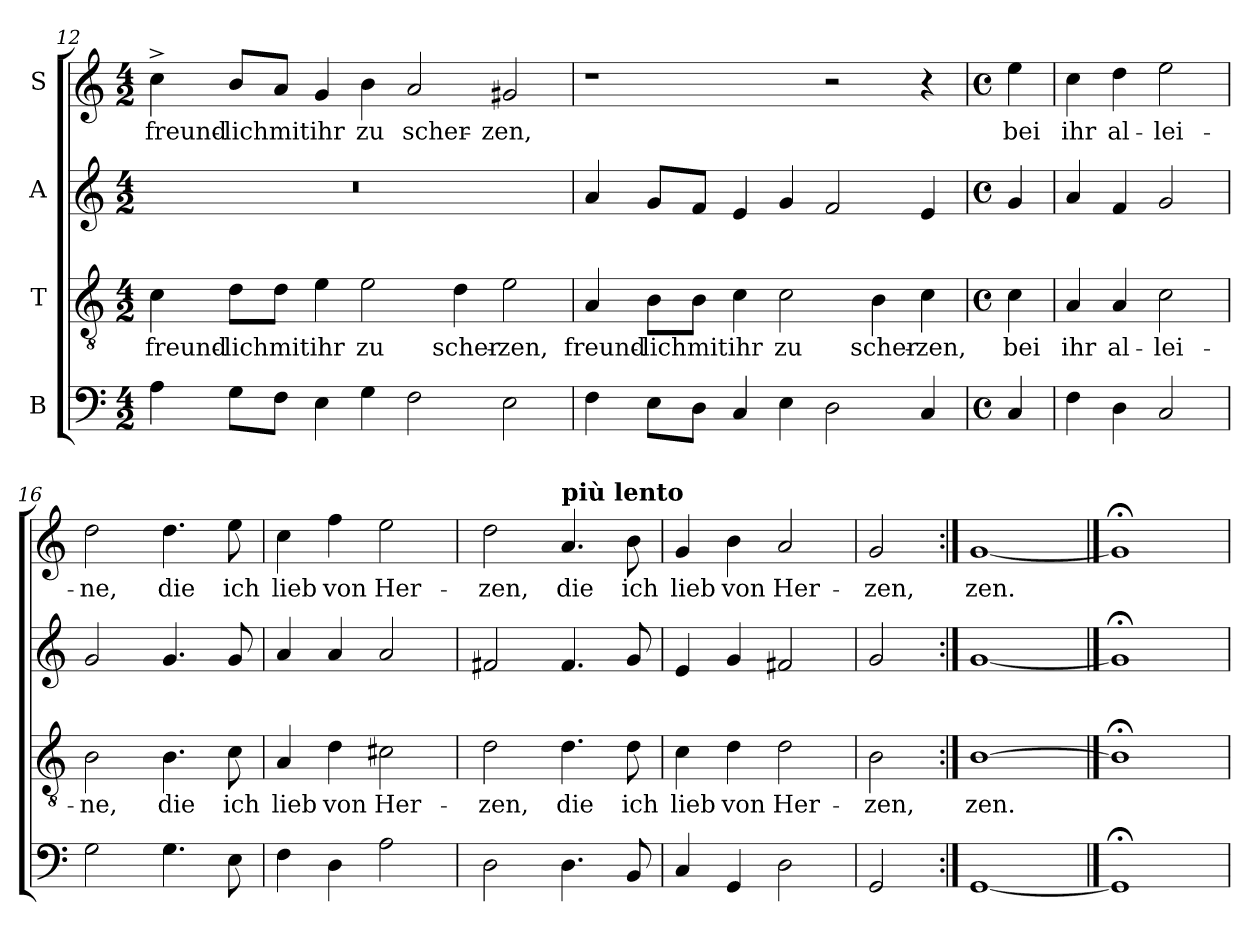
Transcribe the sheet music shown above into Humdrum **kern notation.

**kern	**kern	**text	**kern	**kern	**text
*part4	*part3	*part3	*part2	*part1	*part1
*staff4	*staff3	*staff3	*staff2	*staff1	*staff1
*I"B	*I"T	*	*I"A	*I"S	*
*clefF4	*clefGv2	*	*clefG2	*clefG2	*
*k[]	*k[]	*	*k[]	*k[]	*
*M4/2	*M4/2	*	*M4/2	*M4/2	*
=12	=12	=12	=12	=12	=12
4A\	4c\	freund-	0r	4cc^\	freund-
8G\L	8d\L	-lich	.	8b/L	-lich
8F\J	8d\J	mit	.	8a/J	mit
4E\	4e\	ihr	.	4g/	ihr
4G\	2e\	zu	.	4b\	zu
2F\	.	.	.	2a/	scher-
.	4d\	scher-	.	.	.
2E\	2e\	-zen,	.	2g#X/	-zen,
=13	=13	=13	=13	=13	=13
4F\	4A/	freund-	4a/	1r	.
8E\L	8B\L	-lich	8g/L	.	.
8D\J	8B\J	mit	8f/J	.	.
4C/	4c\	ihr	4e/	.	.
4E\	2c\	zu	4g/	.	.
2D\	.	.	2f/	2r	.
.	4B\	scher-	.	.	.
4C/	4c\	-zen,	4e/	4r	.
!!LO:LB:g=z
=14	=14	=14	=14	=14	=14
*M4/4	*M4/4	*	*M4/4	*M4/4	*
*met(c)	*met(c)	*	*met(c)	*met(c)	*
4C/	4c\	bei	4g/	4ee\	bei
=15	=15	=15	=15	=15	=15
4F\	4A/	ihr	4a/	4cc\	ihr
4D\	4A/	al-	4f/	4dd\	al-
2C/	2c\	-lei-	2g/	2ee\	-lei-
=16	=16	=16	=16	=16	=16
2G\	2B\	-ne,	2g/	2dd\	-ne,
4.G\	4.B\	die	4.g/	4.dd\	die
8E\	8c\	ich	8g/	8ee\	ich
=17	=17	=17	=17	=17	=17
4F\	4A/	lieb	4a/	4cc\	lieb
4D\	4d\	von	4a/	4ff\	von
2A\	2c#X\	Her-	2a/	2ee\	Her-
=18	=18	=18	=18	=18	=18
2D\	2d\	-zen,	2f#X/	2dd\	-zen,
!	!	!	!	!LO:TX:a:B:t=più lento	!
4.D\	4.d\	die	4.f#/	4.a/	die
8BB/	8d\	ich	8g/	8b\	ich
=19	=19	=19	=19	=19	=19
4C/	4c\	lieb	4e/	4g/	lieb
4GG/	4d\	von	4g/	4b\	von
2D\	2d\	Her-	2f#X/	2a/	Her-
=20	=20	=20	=20	=20	=20
2GG/	2B\	-zen,	2g/	2g/	-zen,
=21:|!	=21:|!	=21:|!	=21:|!	=21:|!	=21:|!
[1GG	[1B	- zen.	[1g	[1g	- zen.
==22	==22	==22	==22	==22	==22
1GG;<]	1B;<]	.	1g;<]	1g;<]	.
=	=	=	=	=	=
*-	*-	*-	*-	*-	*-
